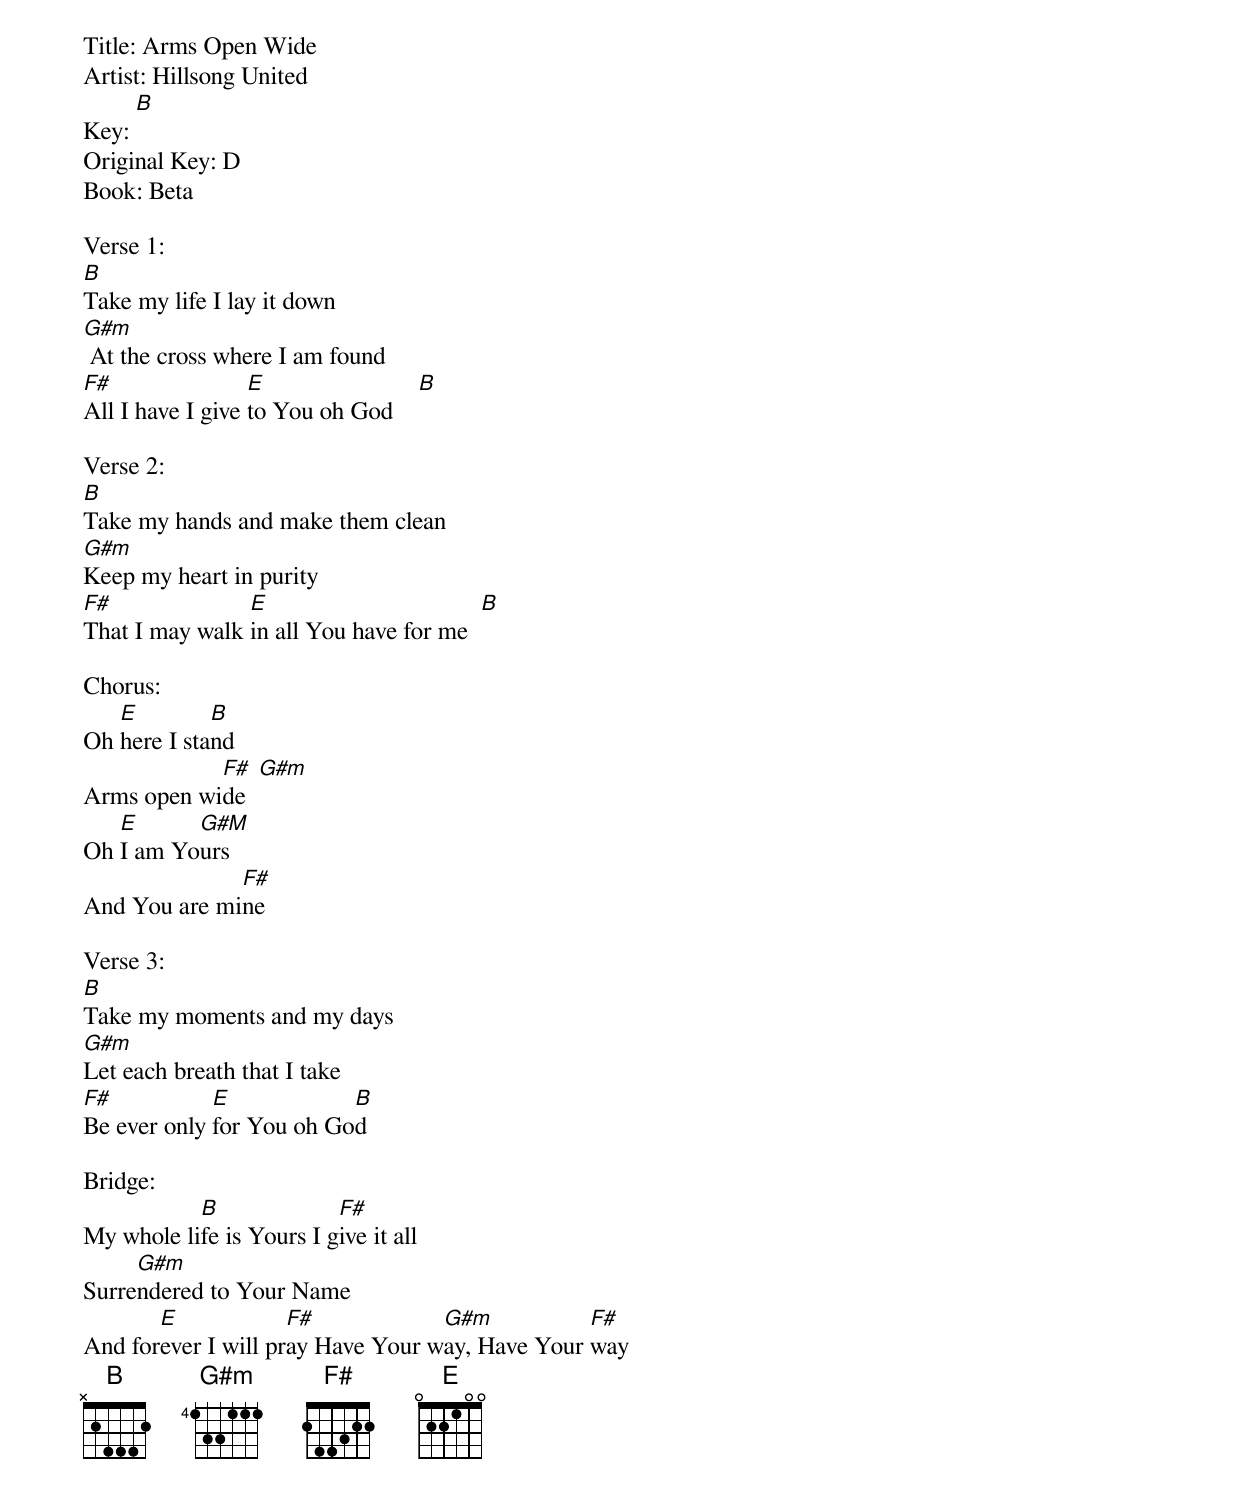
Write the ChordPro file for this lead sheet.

Title: Arms Open Wide
Artist: Hillsong United
Key: [B]
Original Key: D
Book: Beta

Verse 1:
[B]Take my life I lay it down
[G#m] At the cross where I am found
[F#]All I have I give [E]to You oh God    [B]

Verse 2:
[B]Take my hands and make them clean
[G#m]Keep my heart in purity
[F#]That I may walk [E]in all You have for me  [B]

Chorus:
Oh [E]here I sta[B]nd
Arms open wi[F#]de  [G#m]
Oh [E]I am Yo[G#M]urs
And You are mi[F#]ne

Verse 3:
[B]Take my moments and my days
[G#m]Let each breath that I take
[F#]Be ever only [E]for You oh Go[B]d

Bridge:
My whole li[B]fe is Yours I g[F#]ive it all
Surre[G#m]ndered to Your Name
And for[E]ever I will pr[F#]ay Have Your w[G#m]ay, Have Your [F#]way
